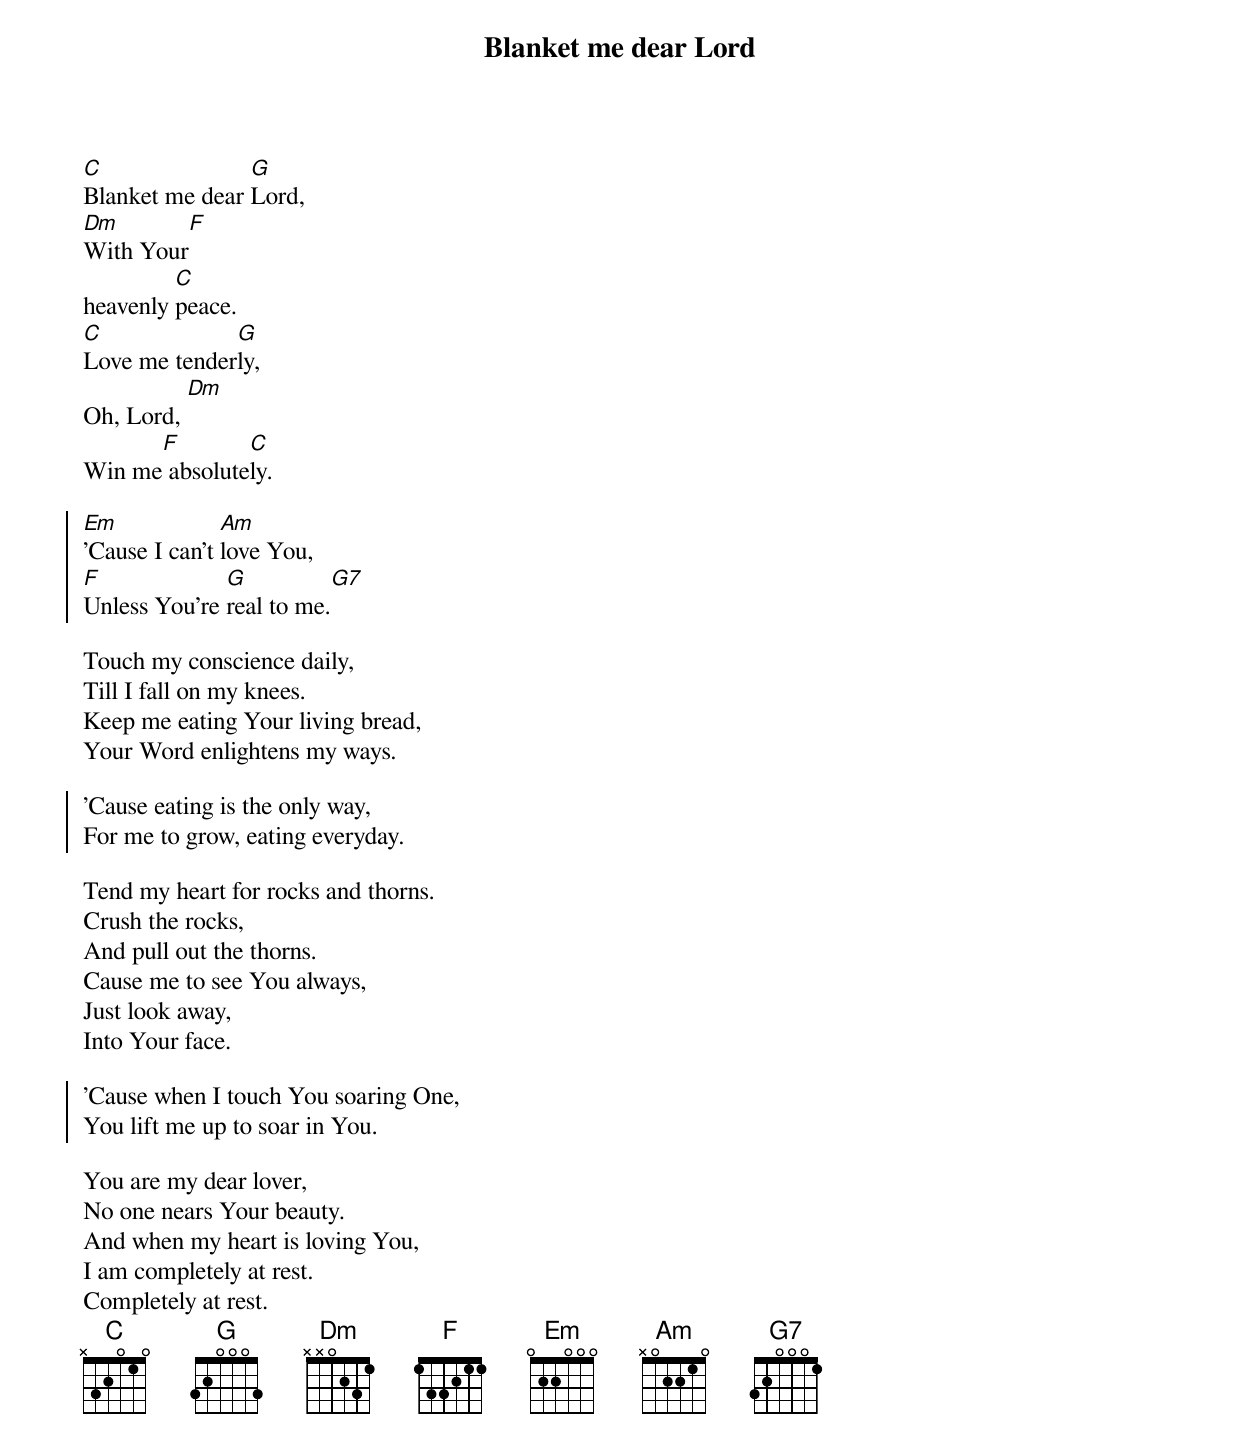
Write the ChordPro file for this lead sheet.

{title: Blanket me dear Lord}

[C]Blanket me dear [G]Lord,
[Dm]With Your[F]
heavenly [C]peace.
[C]Love me tender[G]ly,
Oh, Lord, [Dm]
Win me[F] absolute[C]ly.

{start_of_chorus}
[Em]'Cause I can't [Am]love You,
[F]Unless You're [G]real to me.[G7]
{end_of_chorus}

Touch my conscience daily,
Till I fall on my knees.
Keep me eating Your living bread,
Your Word enlightens my ways.

{start_of_chorus}
'Cause eating is the only way,
For me to grow, eating everyday.
{end_of_chorus}

Tend my heart for rocks and thorns.
Crush the rocks,
And pull out the thorns.
Cause me to see You always,
Just look away,
Into Your face.

{start_of_chorus}
'Cause when I touch You soaring One,
You lift me up to soar in You.
{end_of_chorus}

You are my dear lover,
No one nears Your beauty.
And when my heart is loving You,
I am completely at rest.
Completely at rest.
